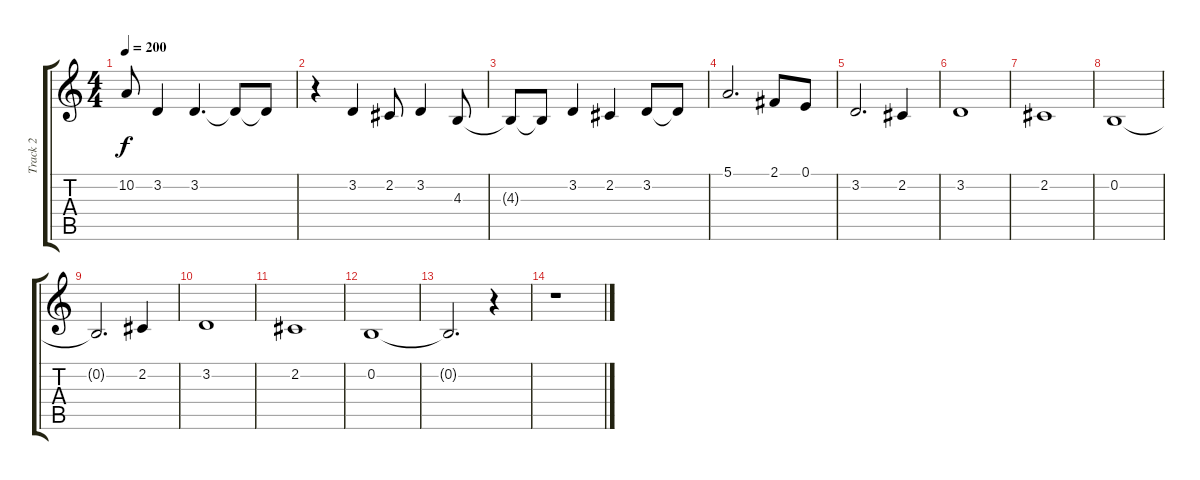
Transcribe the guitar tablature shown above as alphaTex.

\track ("Track 2" "Track 2") {instrument brasssection}
\staff {score tabs}
\tuning (E4 B3 G3 D3 A2 E2) {hide}
\ts (4 4)
\tempo 200
\clef g2
\ks c
10.2{t}.8{dy f} 3.2.4 3.2.4{d} 3.2{t}.8 3.2{t}.8 |
r.4 3.2.4 2.2.8 3.2.4 4.3.8 |
4.3{t}.8 4.3{t}.8 3.2.4 2.2.4 3.2.8 3.2{t}.8 |
5.1.2{d} 2.1.8 0.1.8 |
3.2.2{d} 2.2.4 |
3.2.1 |
2.2.1 |
0.2.1 |
0.2{t}.2{d} 2.2.4 |
3.2.1 |
2.2.1 |
0.2.1 |
0.2{t}.2{d} r.4 |
r.1
